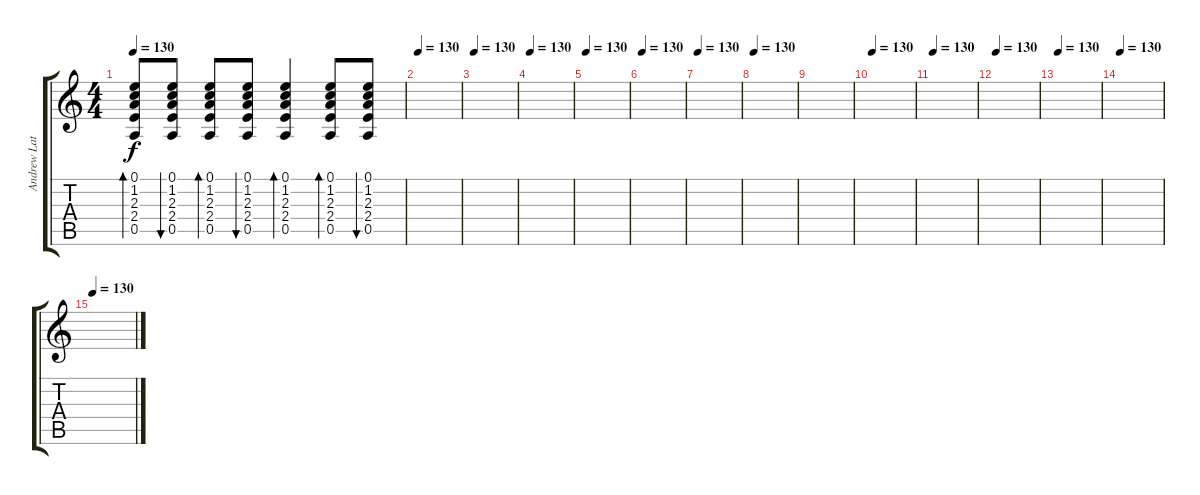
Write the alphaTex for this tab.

\track ("Andrew Latimer 2" "Andrew Lat") {instrument acousticguitarsteel}
\staff {score tabs}
\tuning (E4 B3 G3 D3 A2 E2) {hide}
\ts (4 4)
\tempo 130
\clef g2
\ks c
(0.1 1.2 2.3 2.4 0.5).8{bd 60 dy f volume 5 balance 14 instrument acousticguitarsteel} (0.1 1.2 2.3 2.4 0.5).8{bu 60} (0.1 1.2 2.3 2.4 0.5).8{bd 60} (0.1 1.2 2.3 2.4 0.5).8{bu 60} (0.1 1.2 2.3 2.4 0.5).4{bd 60} (0.1 1.2 2.3 2.4 0.5).8{bd 60} (0.1 1.2 2.3 2.4 0.5).8{bu 60} |
\tempo 130
|
\tempo 130
|
\tempo 130
|
\tempo 130
|
\tempo 130
|
\tempo 130
|
\tempo 130
|
|
\tempo 130
|
\tempo 130
|
\tempo 130
|
\tempo 130
|
\tempo 130
|
\tempo 130
